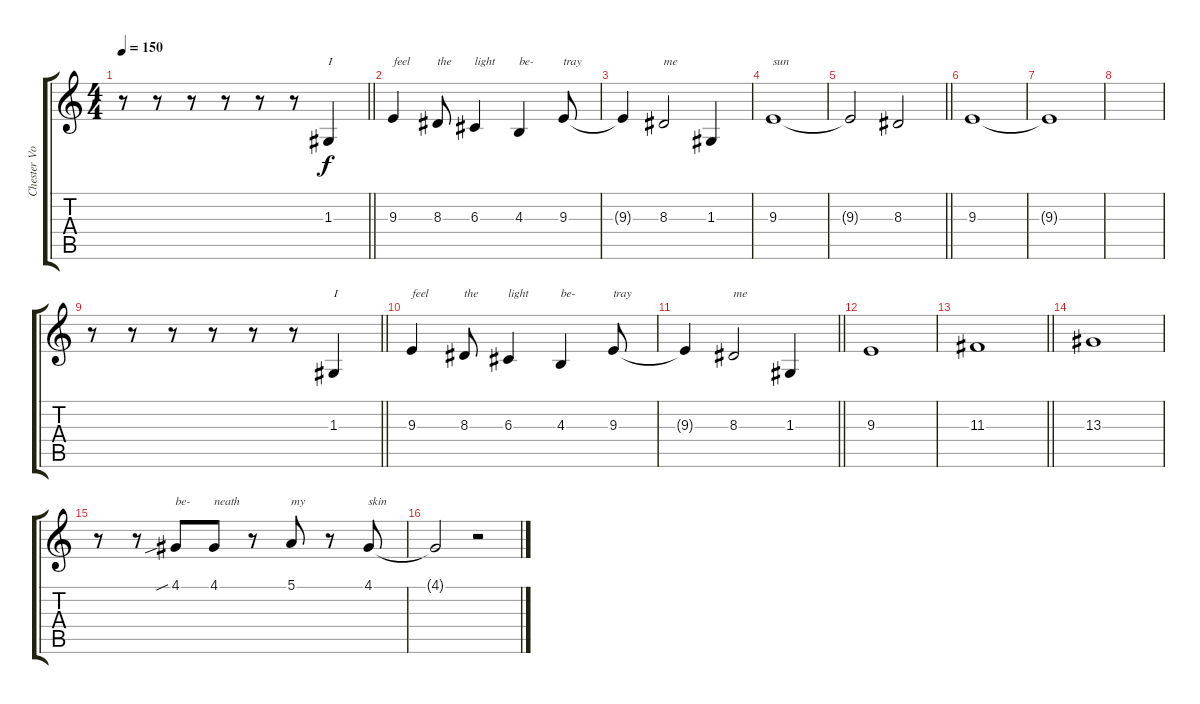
\track ("Chester Vocals" "Chester Vo") {instrument harmonica}
\staff {score tabs}
\tuning (E4 B3 G3 D3 A2 E2) {hide}
\ts (4 4)
\tempo 150
\clef g2
\barLineRight lightlight
\ks c
r.8{dy f} r.8 r.8 r.8 r.8 r.8 1.3.4{txt "I"} |
9.3.4{txt "feel"} 8.3.8{txt "the"} 6.3.4{txt "light"} 4.3.4{txt "be-"} 9.3.8{txt "tray"} |
9.3{t}.4 8.3.2{txt "me"} 1.3.4 |
9.3.1{txt "sun"} |
\barLineRight lightlight
9.3{t}.2 8.3.2 |
9.3.1 |
9.3{t}.1 |
|
\barLineRight lightlight
r.8 r.8 r.8 r.8 r.8 r.8 1.3.4{txt "I"} |
9.3.4{txt "feel"} 8.3.8{txt "the"} 6.3.4{txt "light"} 4.3.4{txt "be-"} 9.3.8{txt "tray"} |
\barLineRight lightlight
9.3{t}.4 8.3.2{txt "me"} 1.3.4 |
9.3.1 |
\barLineRight lightlight
11.3.1 |
13.3.1 |
r.8 r.8 4.1{sib}.8{txt "be-"} 4.1.8{txt "neath"} r.8 5.1.8{txt "my"} r.8 4.1.8{txt "skin"} |
4.1{t}.2 r.2
